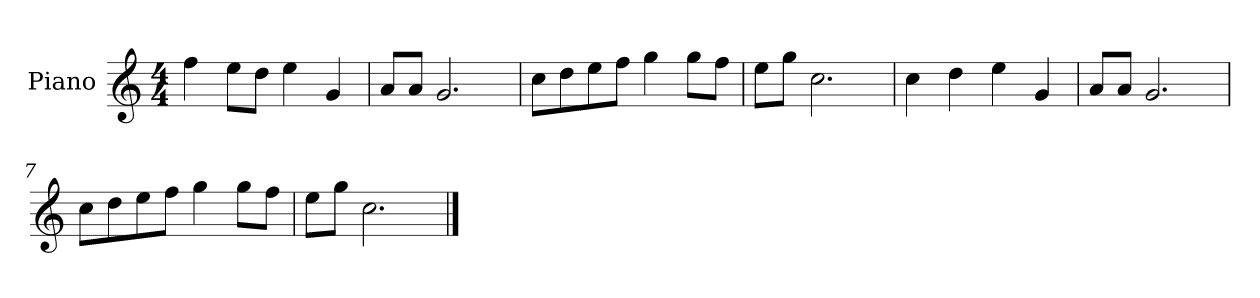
**kern
*part1
*staff1
*I"Piano
*I'P-no
*clefG2
*k[]
*M4/4
*MM90
=1
4ff\
8ee\L
8dd\J
4ee\
4g/
=2
8a/L
8a/J
2.g/
=3
8cc\L
8dd\
8ee\
8ff\J
4gg\
8gg\L
8ff\J
=4
8ee\L
8gg\J
2.cc\
=5
4cc\
4dd\
4ee\
4g/
=6
8a/L
8a/J
2.g/
=7
8cc\L
8dd\
8ee\
8ff\J
4gg\
8gg\L
8ff\J
!!LO:LB:g=z
=8
8ee\L
8gg\J
2.cc\
==
*-
